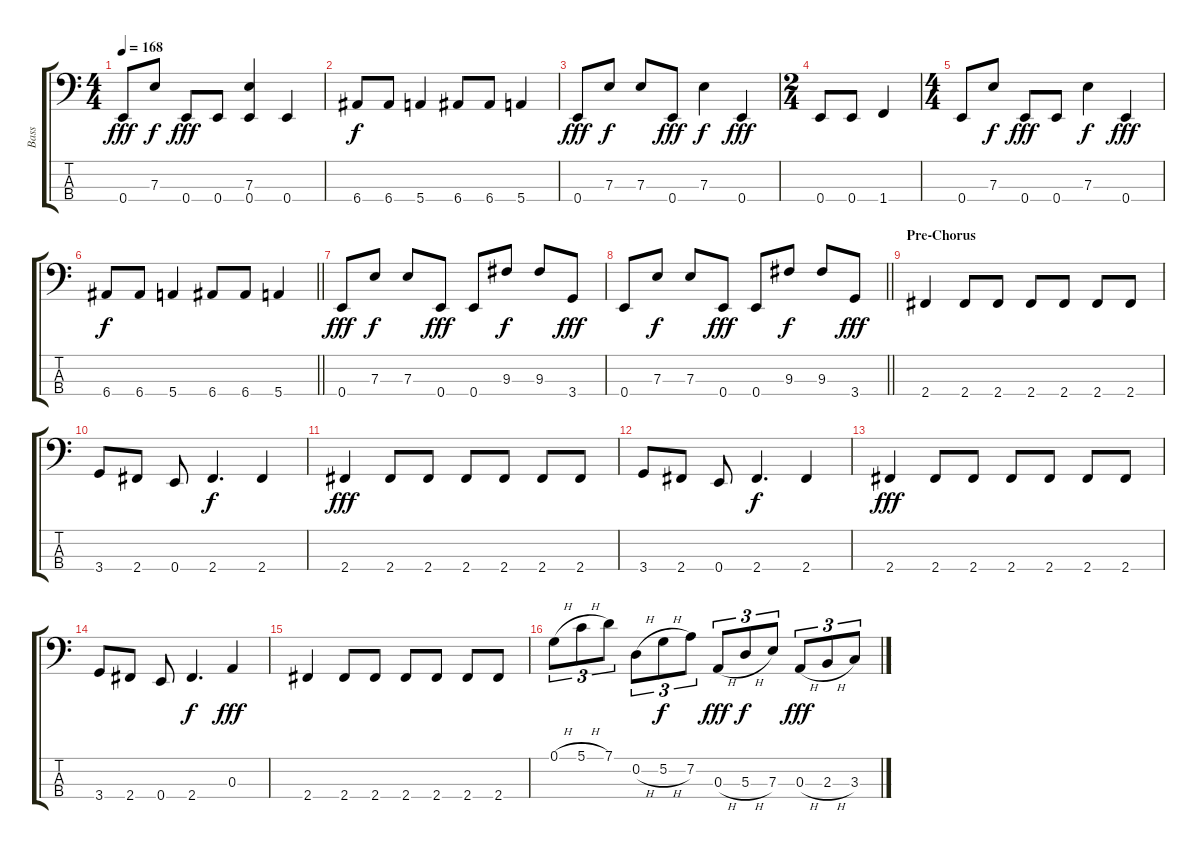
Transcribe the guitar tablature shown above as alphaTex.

\track ("Bass" "Bass") {instrument acousticguitarsteel}
\staff {score tabs}
\tuning (G2 D2 A1 E1) {hide}
\ts (4 4)
\tempo 168
\clef f4
\ks c
0.4.8{dy fff} 7.3.8{dy f} 0.4.8{dy fff} 0.4.8 (7.3 0.4).4 0.4.4 |
6.4.8{dy f} 6.4.8 5.4.4 6.4.8 6.4.8 5.4.4 |
0.4.8{dy fff} 7.3.8{dy f} 7.3.8 0.4.8{dy fff} 7.3.4{dy f} 0.4.4{dy fff} |
\ts (2 4)
0.4.8 0.4.8 1.4.4 |
\ts (4 4)
0.4.8 7.3.8{dy f} 0.4.8{dy fff} 0.4.8 7.3.4{dy f} 0.4.4{dy fff} |
\barLineRight lightlight
6.4.8{dy f} 6.4.8 5.4.4 6.4.8 6.4.8 5.4.4 |
0.4.8{dy fff} 7.3.8{dy f} 7.3.8 0.4.8{dy fff} 0.4.8 9.3.8{dy f} 9.3.8 3.4.8{dy fff} |
\barLineRight lightlight
0.4.8 7.3.8{dy f} 7.3.8 0.4.8{dy fff} 0.4.8 9.3.8{dy f} 9.3.8 3.4.8{dy fff} |
\section ("" "Pre-Chorus")
2.4.4 2.4.8 2.4.8 2.4.8 2.4.8 2.4.8 2.4.8 |
3.4.8 2.4.8 0.4.8 2.4.4{d dy f} 2.4.4 |
2.4.4{dy fff} 2.4.8 2.4.8 2.4.8 2.4.8 2.4.8 2.4.8 |
3.4.8 2.4.8 0.4.8 2.4.4{d dy f} 2.4.4 |
2.4.4{dy fff} 2.4.8 2.4.8 2.4.8 2.4.8 2.4.8 2.4.8 |
3.4.8 2.4.8 0.4.8 2.4.4{d dy f} 0.3.4{dy fff} |
2.4.4 2.4.8 2.4.8 2.4.8 2.4.8 2.4.8 2.4.8 |
0.1{h}.8{tu (3 2)} 5.1{h}.8{tu (3 2)} 7.1.8{tu (3 2)} 0.2{h}.8{tu (3 2)} 5.2{h}.8{tu (3 2) dy f} 7.2.8{tu (3 2)} 0.3{h}.8{tu (3 2) dy fff} 5.3{h}.8{tu (3 2) dy f} 7.3.8{tu (3 2)} 0.3{h}.8{tu (3 2) dy fff} 2.3{h}.8{tu (3 2)} 3.3.8{tu (3 2)}
